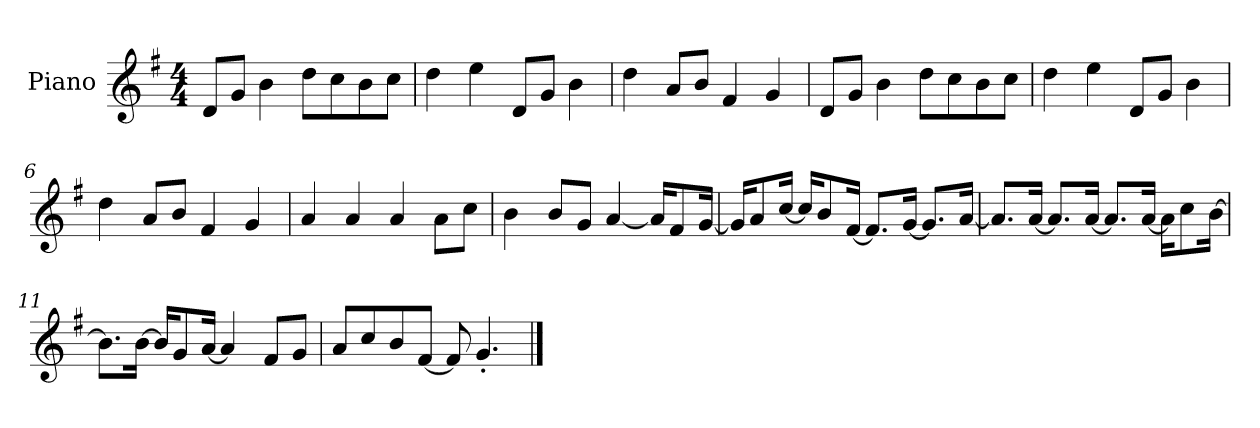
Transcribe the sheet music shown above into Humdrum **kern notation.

**kern
*part1
*staff1
*I"Piano
*I'P-no
*clefG2
*k[f#]
*M4/4
*MM90
=1
8d/L
8g/J
4b\
8dd\L
8cc\
8b\
8cc\J
=2
4dd\
4ee\
8d/L
8g/J
4b\
=3
4dd\
8a/L
8b/J
4f#/
4g/
=4
8d/L
8g/J
4b\
8dd\L
8cc\
8b\
8cc\J
=5
4dd\
4ee\
8d/L
8g/J
4b\
=6
4dd\
8a/L
8b/J
4f#/
4g/
!!LO:LB:g=z
=7
4a/
4a/
4a/
8a\L
8cc\J
=8
4b\
8b/L
8g/J
[4a/
16a/KL]
8f#/
[16g/Jk
=9
16g/KL]
8a/
[16cc/Jk
16cc/KL]
8b/
[16f#/Jk
8.f#/L]
[16g/Jk
8.g/L]
[16a/Jk
=10
8.a/L]
[16a/Jk
8.a/L]
[16a/Jk
8.a/L]
[16a/Jk
16a\KL]
8cc\
[16b\Jk
=11
8.b\L]
[16b\Jk
16b/KL]
8g/
[16a/Jk
4a/]
8f#/L
8g/J
!!LO:LB:g=z
=12
8a/L
8cc/
8b/
[8f#/J
8f#/]
4.g'/
==
*-
